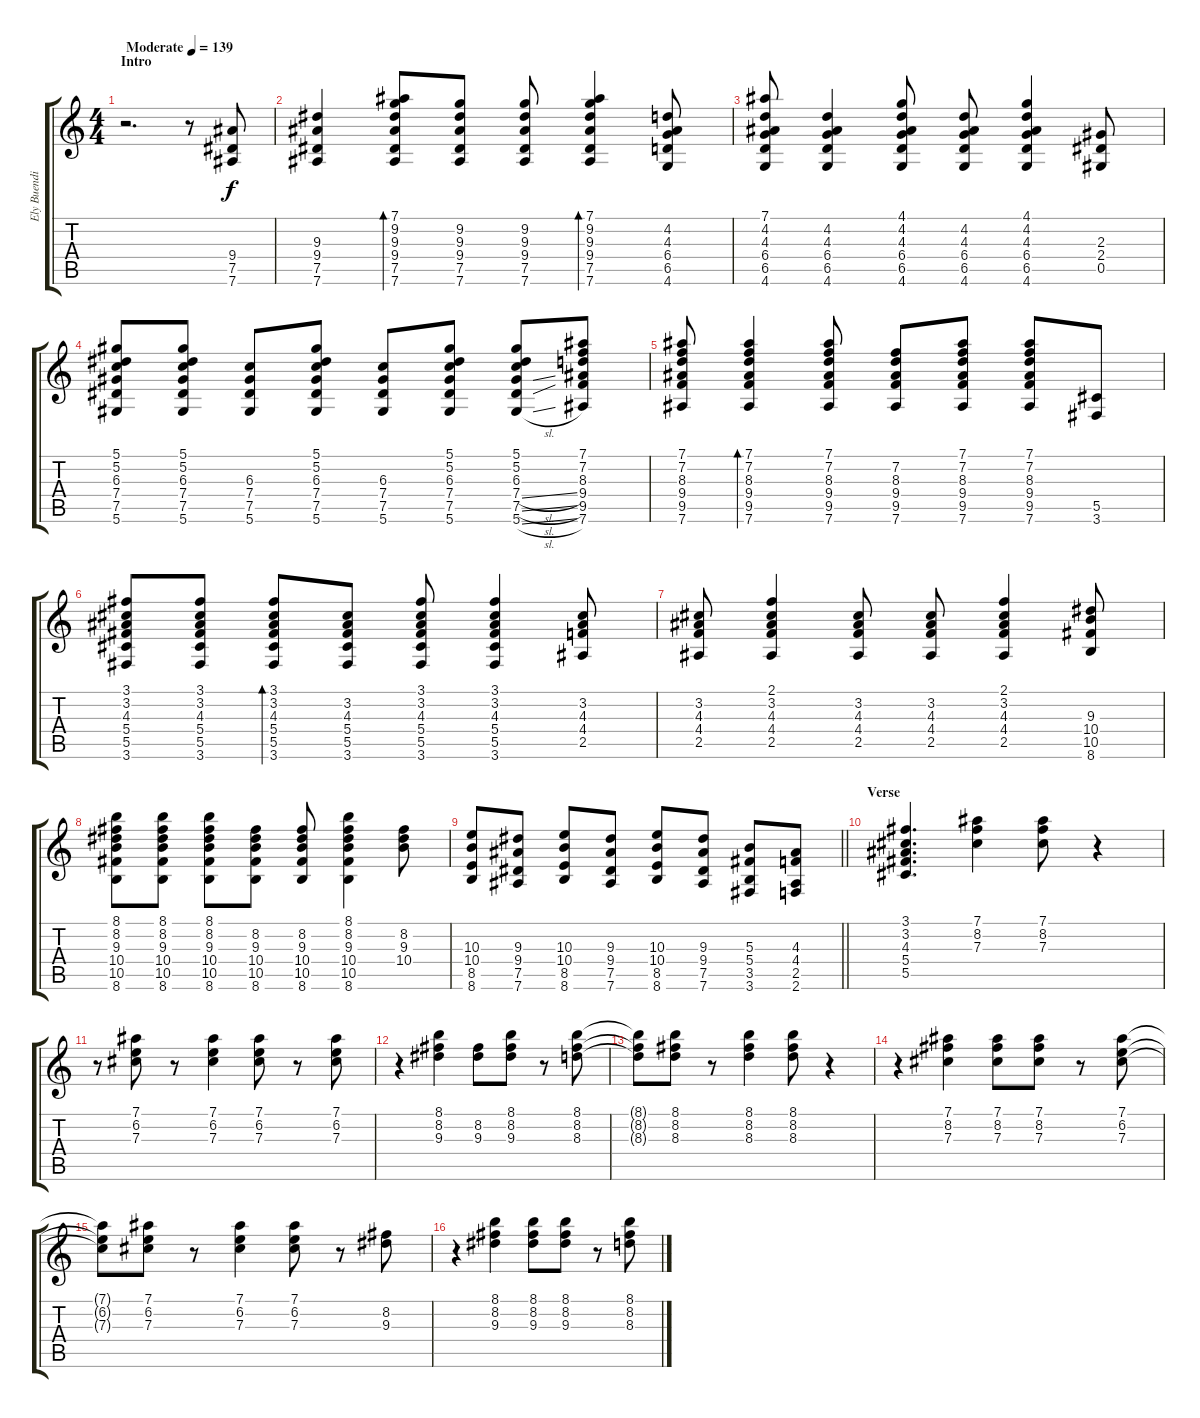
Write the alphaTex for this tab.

\track ("Ely Buendia(Rhythm)" "Ely Buendi") {instrument electricguitarjazz}
\staff {score tabs}
\tuning (Eb4 Bb3 Gb3 Db3 Ab2 Eb2) {hide}
\ts (4 4)
\section ("" "Intro")
\tempo (139 "Moderate")
\clef g2
\ks c
r.2{d dy f instrument electricguitarjazz} r.8 (9.4 7.5 7.6).8 |
(9.3 9.4 7.5 7.6).4 (7.1 9.2 9.3 9.4 7.5 7.6).8{bd 60} (9.2 9.3 9.4 7.5 7.6).8 (9.2 9.3 9.4 7.5 7.6).8 (7.1 9.2 9.3 9.4 7.5 7.6).4{bd 60} (4.2 4.3 6.4 6.5 4.6).8 |
(7.1 4.2 4.3 6.4 6.5 4.6).8 (4.2 4.3 6.4 6.5 4.6).4 (4.1 4.2 4.3 6.4 6.5 4.6).8 (4.2 4.3 6.4 6.5 4.6).8 (4.1 4.2 4.3 6.4 6.5 4.6).4 (2.3 2.4 0.5).8 |
(5.1 5.2 6.3 7.4 7.5 5.6).8 (5.1 5.2 6.3 7.4 7.5 5.6).8 (6.3 7.4 7.5 5.6).8 (5.1 5.2 6.3 7.4 7.5 5.6).8 (6.3 7.4 7.5 5.6).8 (5.1 5.2 6.3 7.4 7.5 5.6).8 (5.1 5.2 6.3 7.4{sl} 7.5{sl} 5.6{sl}).8 (7.1 7.2 8.3 9.4 9.5 7.6).8 |
(7.1 7.2 8.3 9.4 9.5 7.6).8 (7.1 7.2 8.3 9.4 9.5 7.6).4{bd 60} (7.1 7.2 8.3 9.4 9.5 7.6).8 (7.2 8.3 9.4 9.5 7.6).8 (7.1 7.2 8.3 9.4 9.5 7.6).8 (7.1 7.2 8.3 9.4 9.5 7.6).8 (5.5 3.6).8 |
(3.1 3.2 4.3 5.4 5.5 3.6).8 (3.1 3.2 4.3 5.4 5.5 3.6).8 (3.1 3.2 4.3 5.4 5.5 3.6).8{bd 60} (3.2 4.3 5.4 5.5 3.6).8 (3.1 3.2 4.3 5.4 5.5 3.6).8 (3.1 3.2 4.3 5.4 5.5 3.6).4 (3.2 4.3 4.4 2.5).8 |
(3.2 4.3 4.4 2.5).8 (2.1 3.2 4.3 4.4 2.5).4 (3.2 4.3 4.4 2.5).8 (3.2 4.3 4.4 2.5).8 (2.1 3.2 4.3 4.4 2.5).4 (9.3 10.4 10.5 8.6).8 |
(8.1 8.2 9.3 10.4 10.5 8.6).8 (8.1 8.2 9.3 10.4 10.5 8.6).8 (8.1 8.2 9.3 10.4 10.5 8.6).8 (8.2 9.3 10.4 10.5 8.6).8 (8.2 9.3 10.4 10.5 8.6).8 (8.1 8.2 9.3 10.4 10.5 8.6).4 (8.2 9.3 10.4).8 |
\barLineRight lightlight
(10.3 10.4 8.5 8.6).8 (9.3 9.4 7.5 7.6).8 (10.3 10.4 8.5 8.6).8 (9.3 9.4 7.5 7.6).8 (10.3 10.4 8.5 8.6).8 (9.3 9.4 7.5 7.6).8 (5.3 5.4 3.5 3.6).8 (4.3 4.4 2.5 2.6).8 |
\section ("" "Verse ")
(3.1 3.2 4.3 5.4 5.5).4{d volume 10 instrument acousticguitarsteel} (7.1 8.2 7.3).4 (7.1 8.2 7.3).8 r.4 |
r.8 (7.1 6.2 7.3).8 r.8 (7.1 6.2 7.3).4 (7.1 6.2 7.3).8 r.8 (7.1 6.2 7.3).8 |
r.4 (8.1 8.2 9.3).4 (8.2 9.3).8 (8.1 8.2 9.3).8 r.8 (8.1 8.2 8.3).8 |
(8.1{t} 8.2{t} 8.3{t}).8 (8.1 8.2 8.3).8 r.8 (8.1 8.2 8.3).4 (8.1 8.2 8.3).8 r.4 |
r.4 (7.1 8.2 7.3).4 (7.1 8.2 7.3).8 (7.1 8.2 7.3).8 r.8 (7.1 6.2 7.3).8 |
(7.1{t} 6.2{t} 7.3{t}).8 (7.1 6.2 7.3).8 r.8 (7.1 6.2 7.3).4 (7.1 6.2 7.3).8 r.8 (8.2 9.3).8 |
r.4 (8.1 8.2 9.3).4 (8.1 8.2 9.3).8 (8.1 8.2 9.3).8 r.8 (8.1 8.2 8.3).8
